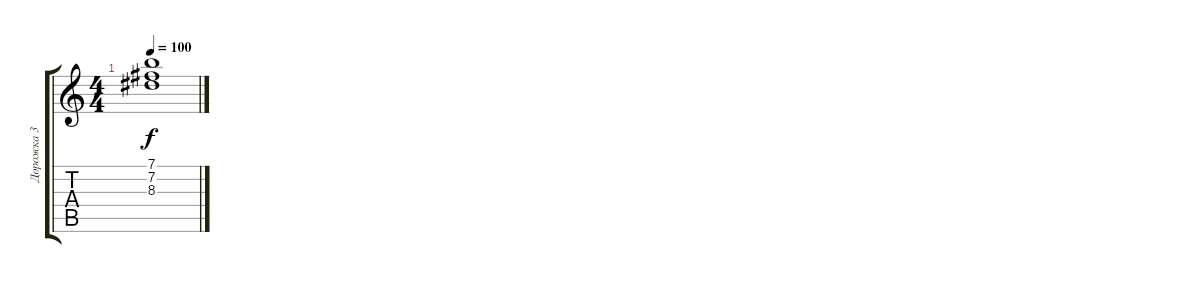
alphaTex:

\track ("Дорожка 3" "Дорожка 3") {instrument acousticguitarsteel}
\staff {score tabs}
\tuning (E4 B3 G3 D3 A2 E2) {hide}
\ts (4 4)
\tempo 100
\clef g2
\ks c
(7.1{t} 7.2{t} 8.3{t}).1{dy f}
